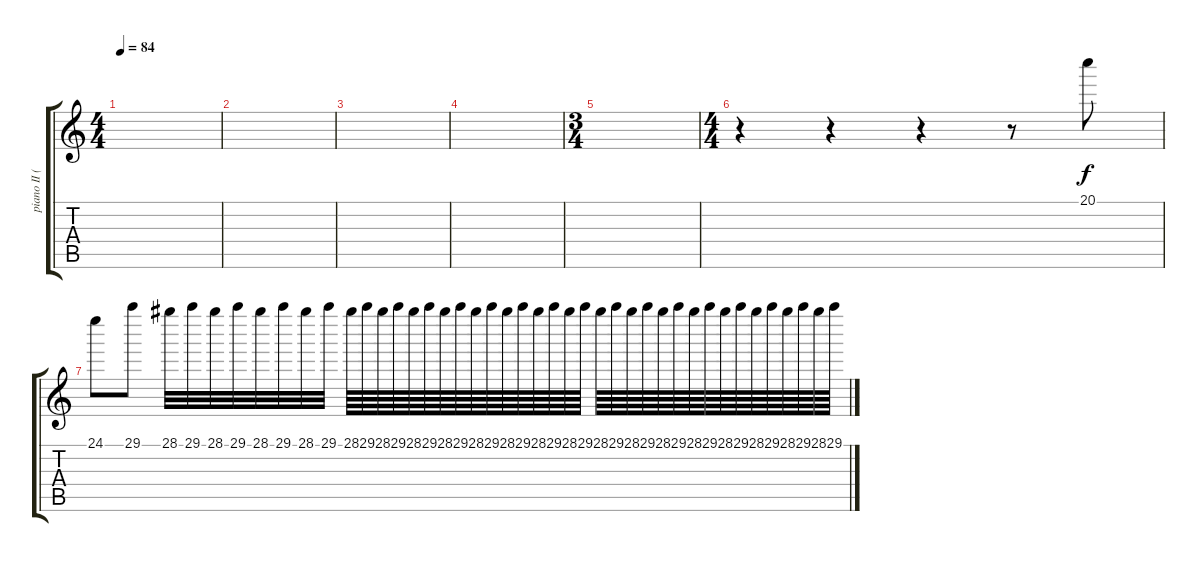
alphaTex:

\track ("piano II (montée)" "piano II (") {instrument brightacousticpiano}
\staff {score tabs}
\tuning (E5 B3 G3 D3 A2 E2) {hide}
\ts (4 4)
\tempo 84
\clef g2
\ks c
|
|
|
|
\ts (3 4)
|
\ts (4 4)
r.4 r.4 r.4 r.8 20.1.8 |
24.1.8 29.1.8 28.1.32 29.1.32 28.1.32 29.1.32 28.1.32 29.1.32 28.1.32 29.1.32 28.1.64 29.1.64 28.1.64 29.1.64 28.1.64 29.1.64 28.1.64 29.1.64 28.1.64 29.1.64 28.1.64 29.1.64 28.1.64 29.1.64 28.1.64 29.1.64 28.1.64 29.1.64 28.1.64 29.1.64 28.1.64 29.1.64 28.1.64 29.1.64 28.1.64 29.1.64 28.1.64 29.1.64 28.1.64 29.1.64 28.1.64 29.1.64
